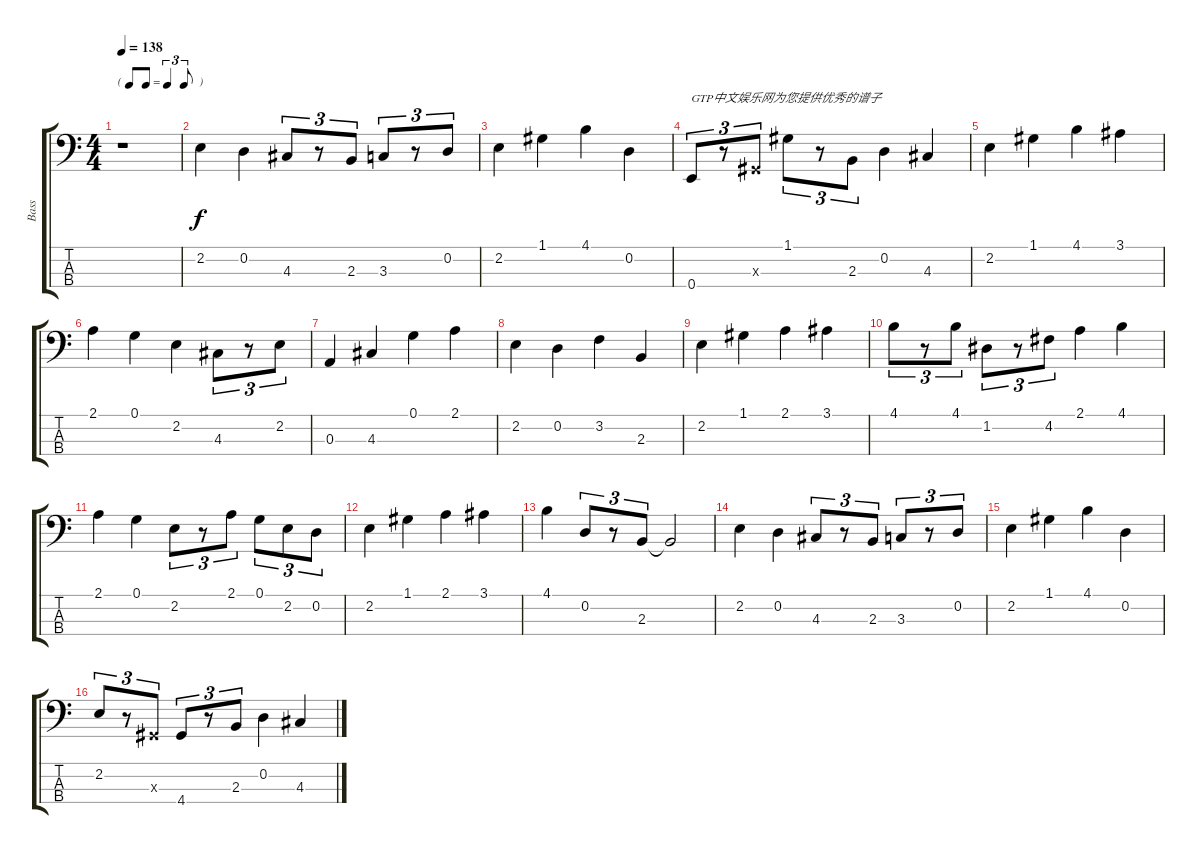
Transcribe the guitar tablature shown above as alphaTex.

\track ("Bass" "Bass") {instrument electricbassfinger}
\staff {score tabs}
\tuning (G2 D2 A1 E1) {hide}
\ts (4 4)
\tf triplet8th
\tempo 138
\clef f4
\ks c
r.1{dy f instrument electricbassfinger} |
2.2.4 0.2.4 4.3.8{tu (3 2)} r.8{tu (3 2)} 2.3.8{tu (3 2)} 3.3.8{tu (3 2)} r.8{tu (3 2)} 0.2.8{tu (3 2)} |
2.2.4 1.1.4 4.1.4 0.2.4 |
0.4.8{tu (3 2) txt "GTP中文娱乐网为您提供优秀的谱子"} r.8{tu (3 2)} -1.3{x}.8{tu (3 2)} 1.1.8{tu (3 2)} r.8{tu (3 2)} 2.3.8{tu (3 2)} 0.2.4 4.3.4 |
2.2.4 1.1.4 4.1.4 3.1.4 |
2.1.4 0.1.4 2.2.4 4.3.8{tu (3 2)} r.8{tu (3 2)} 2.2.8{tu (3 2)} |
0.3.4 4.3.4 0.1.4 2.1.4 |
2.2.4 0.2.4 3.2.4 2.3.4 |
2.2.4 1.1.4 2.1.4 3.1.4 |
4.1.8{tu (3 2)} r.8{tu (3 2)} 4.1.8{tu (3 2)} 1.2.8{tu (3 2)} r.8{tu (3 2)} 4.2.8{tu (3 2)} 2.1.4 4.1.4 |
2.1.4 0.1.4 2.2.8{tu (3 2)} r.8{tu (3 2)} 2.1.8{tu (3 2)} 0.1.8{tu (3 2)} 2.2.8{tu (3 2)} 0.2.8{tu (3 2)} |
2.2.4 1.1.4 2.1.4 3.1.4 |
4.1.4 0.2.8{tu (3 2)} r.8{tu (3 2)} 2.3.8{tu (3 2)} 2.3{t}.2 |
2.2.4 0.2.4 4.3.8{tu (3 2)} r.8{tu (3 2)} 2.3.8{tu (3 2)} 3.3.8{tu (3 2)} r.8{tu (3 2)} 0.2.8{tu (3 2)} |
2.2.4 1.1.4 4.1.4 0.2.4 |
2.2.8{tu (3 2)} r.8{tu (3 2)} -1.3{x}.8{tu (3 2)} 4.4.8{tu (3 2)} r.8{tu (3 2)} 2.3.8{tu (3 2)} 0.2.4 4.3.4
